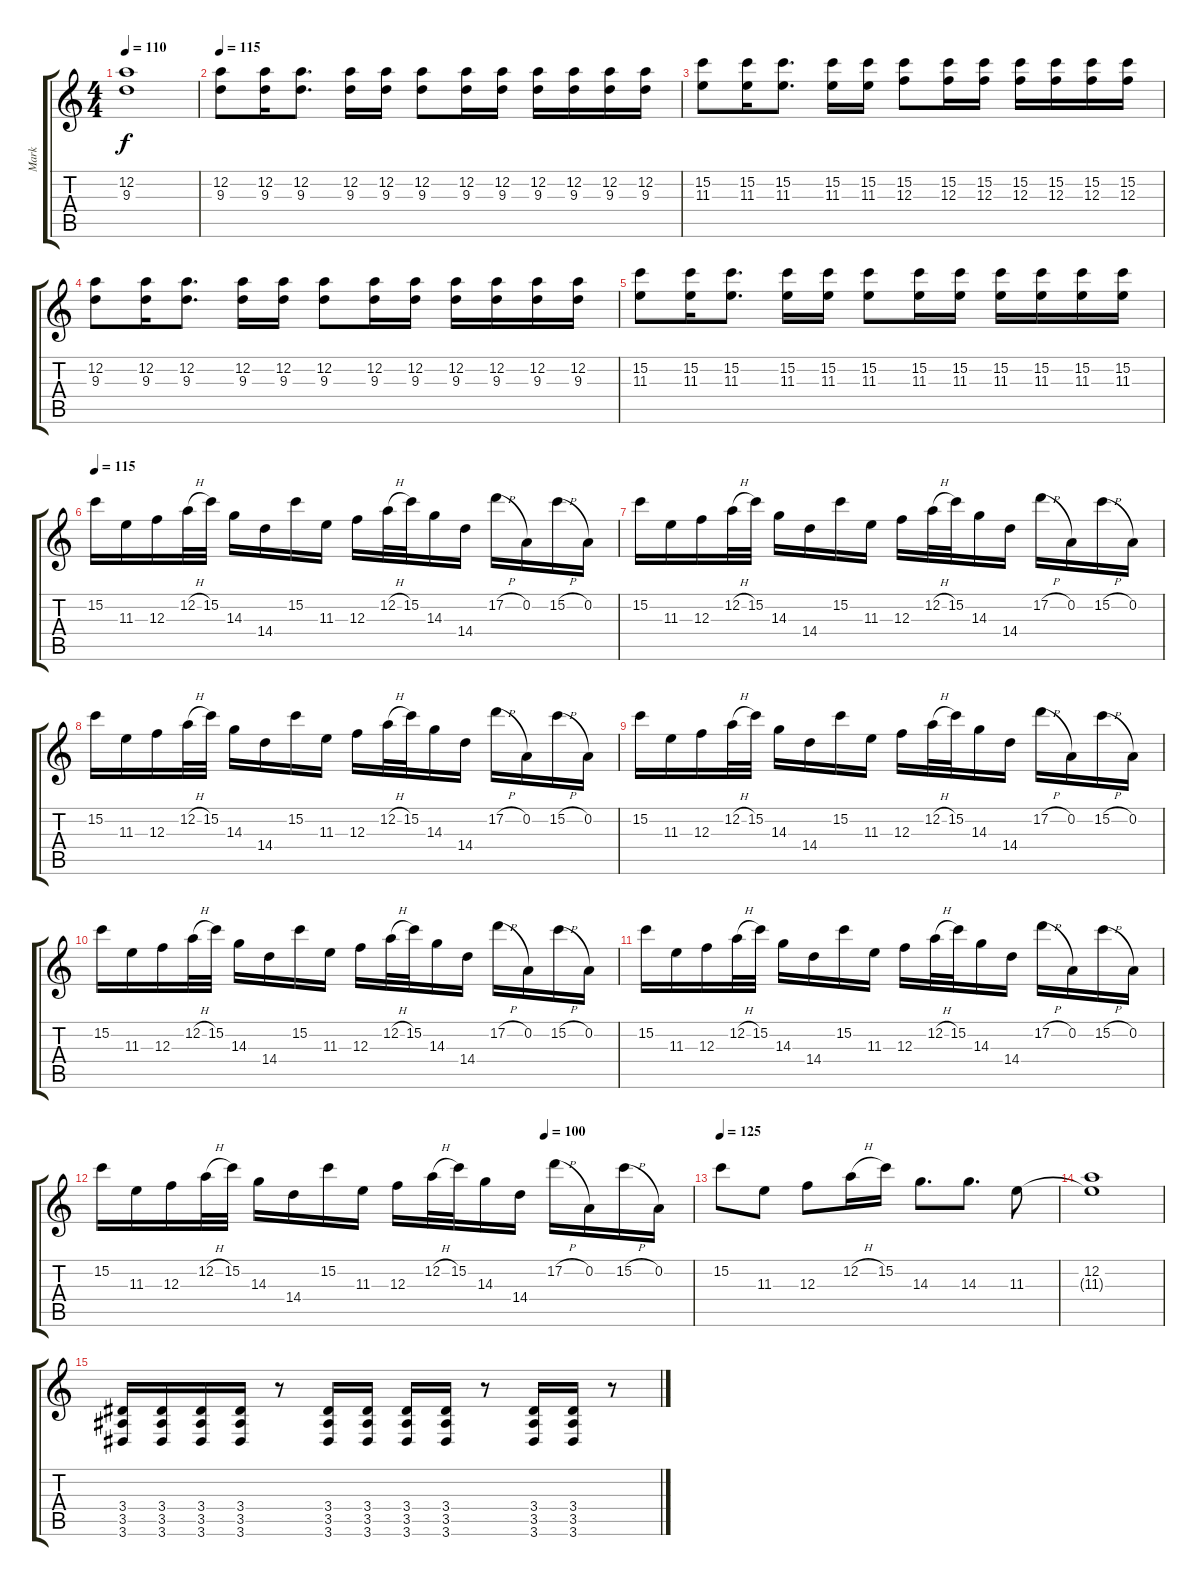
\track ("Mark" "Mark") {instrument distortionguitar}
\staff {score tabs}
\tuning (D4 A3 F3 C3 G2 C2) {hide}
\ts (4 4)
\tempo 110
\clef g2
\ks c
(12.2{t} 9.3{t}).1{dy f} |
\tempo 115
(12.2 9.3).8 (12.2 9.3).16 (12.2 9.3).8{d} (12.2 9.3).16 (12.2 9.3).16 (12.2 9.3).8 (12.2 9.3).16 (12.2 9.3).16 (12.2 9.3).16 (12.2 9.3).16 (12.2 9.3).16 (12.2 9.3).16 |
(15.2 11.3).8 (15.2 11.3).16 (15.2 11.3).8{d} (15.2 11.3).16 (15.2 11.3).16 (15.2 12.3).8 (15.2 12.3).16 (15.2 12.3).16 (15.2 12.3).16 (15.2 12.3).16 (15.2 12.3).16 (15.2 12.3).16 |
(12.2 9.3).8 (12.2 9.3).16 (12.2 9.3).8{d} (12.2 9.3).16 (12.2 9.3).16 (12.2 9.3).8 (12.2 9.3).16 (12.2 9.3).16 (12.2 9.3).16 (12.2 9.3).16 (12.2 9.3).16 (12.2 9.3).16 |
(15.2 11.3).8 (15.2 11.3).16 (15.2 11.3).8{d} (15.2 11.3).16 (15.2 11.3).16 (15.2 11.3).8 (15.2 11.3).16 (15.2 11.3).16 (15.2 11.3).16 (15.2 11.3).16 (15.2 11.3).16 (15.2 11.3).16 |
\tempo 115
15.2.16 11.3.16 12.3.16 12.2{h}.32 15.2.32 14.3.16 14.4.16 15.2.16 11.3.16 12.3.16 12.2{h}.32 15.2.32 14.3.16 14.4.16 17.2{h}.16 0.2.16 15.2{h}.16 0.2.16 |
15.2.16 11.3.16 12.3.16 12.2{h}.32 15.2.32 14.3.16 14.4.16 15.2.16 11.3.16 12.3.16 12.2{h}.32 15.2.32 14.3.16 14.4.16 17.2{h}.16 0.2.16 15.2{h}.16 0.2.16 |
15.2.16 11.3.16 12.3.16 12.2{h}.32 15.2.32 14.3.16 14.4.16 15.2.16 11.3.16 12.3.16 12.2{h}.32 15.2.32 14.3.16 14.4.16 17.2{h}.16 0.2.16 15.2{h}.16 0.2.16 |
15.2.16 11.3.16 12.3.16 12.2{h}.32 15.2.32 14.3.16 14.4.16 15.2.16 11.3.16 12.3.16 12.2{h}.32 15.2.32 14.3.16 14.4.16 17.2{h}.16 0.2.16 15.2{h}.16 0.2.16 |
15.2.16 11.3.16 12.3.16 12.2{h}.32 15.2.32 14.3.16 14.4.16 15.2.16 11.3.16 12.3.16 12.2{h}.32 15.2.32 14.3.16 14.4.16 17.2{h}.16 0.2.16 15.2{h}.16 0.2.16 |
15.2.16 11.3.16 12.3.16 12.2{h}.32 15.2.32 14.3.16 14.4.16 15.2.16 11.3.16 12.3.16 12.2{h}.32 15.2.32 14.3.16 14.4.16 17.2{h}.16 0.2.16 15.2{h}.16 0.2.16 |
\tempo (100 0.75)
15.2.16 11.3.16 12.3.16 12.2{h}.32 15.2.32 14.3.16 14.4.16 15.2.16 11.3.16 12.3.16 12.2{h}.32 15.2.32 14.3.16 14.4.16 17.2{h}.16 0.2.16 15.2{h}.16 0.2.16 |
\tempo 125
15.2.8 11.3.8 12.3.8 12.2{h}.16 15.2.16 14.3.8{d} 14.3.8{d} 11.3.8 |
(12.2 11.3{t}).1 |
(3.4 3.5 3.6).16 (3.4 3.5 3.6).16 (3.4 3.5 3.6).16 (3.4 3.5 3.6).16 r.8 (3.4 3.5 3.6).16 (3.4 3.5 3.6).16 (3.4 3.5 3.6).16 (3.4 3.5 3.6).16 r.8 (3.4 3.5 3.6).16 (3.4 3.5 3.6).16 r.8
